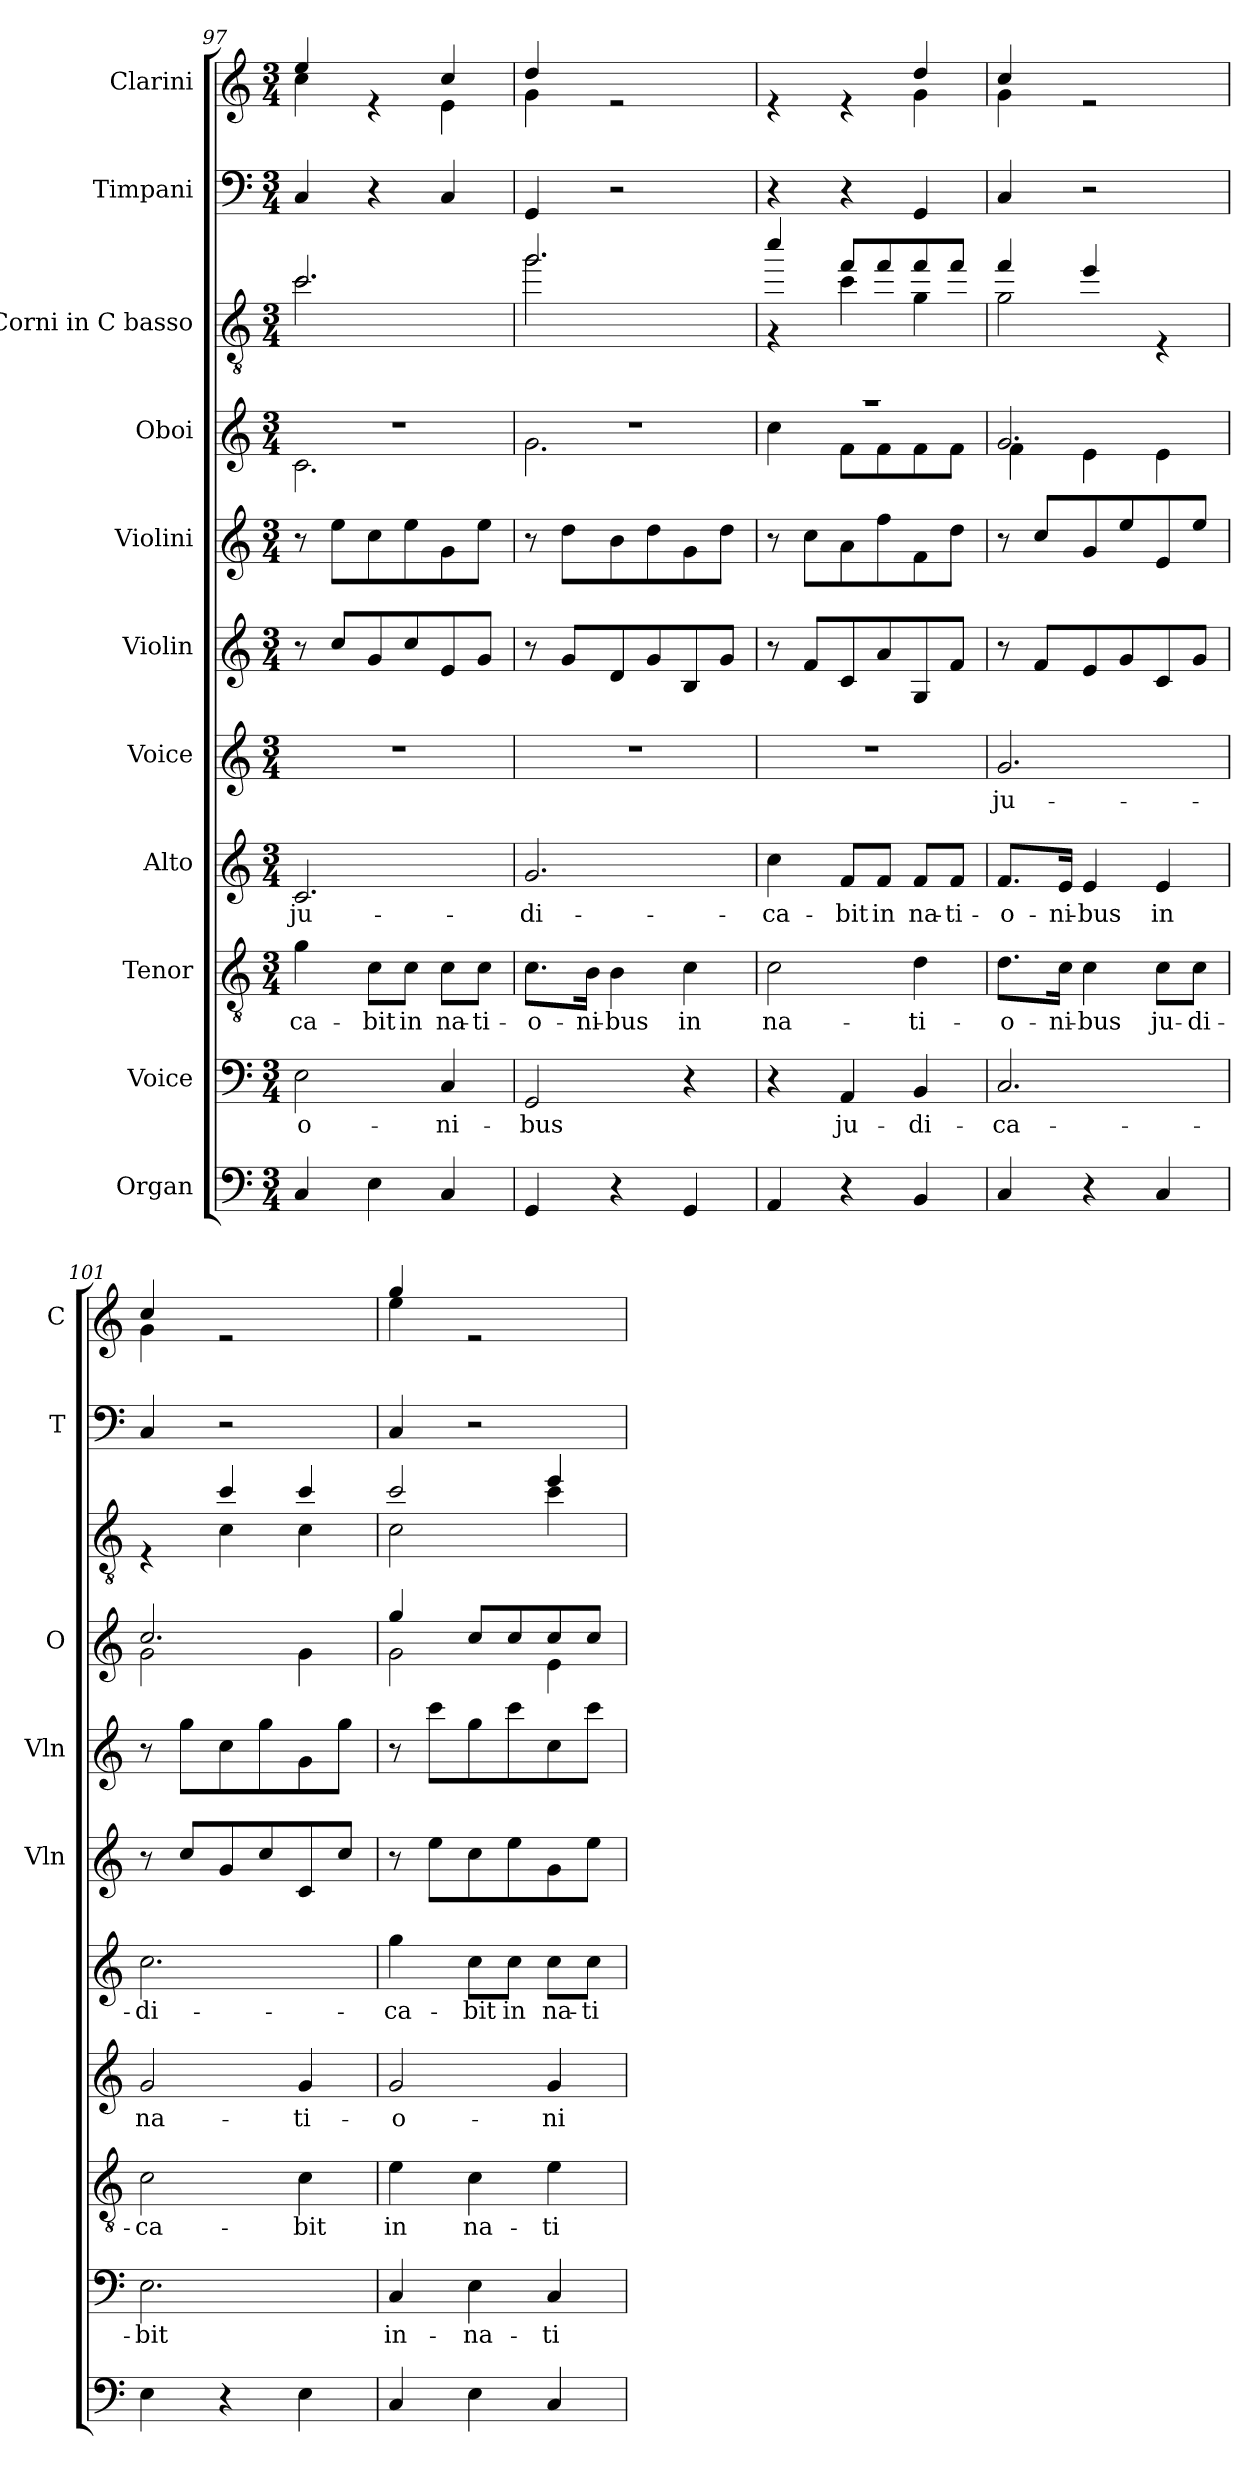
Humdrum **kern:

**kern	**kern	**text	**kern	**text	**kern	**text	**kern	**text	**kern	**kern	**kern	**kern	**kern	**kern
*part11	*part10	*part10	*part9	*part9	*part8	*part8	*part7	*part7	*part6	*part5	*part4	*part3	*part2	*part1
*staff11	*staff10	*staff10	*staff9	*staff9	*staff8	*staff8	*staff7	*staff7	*staff6	*staff5	*staff4	*staff3	*staff2	*staff1
*I"Organ	*I"Voice	*	*I"Tenor	*	*I"Alto	*	*I"Voice	*	*I"Violin	*I"Violini	*I"Oboi	*I"Corni in C basso	*I"Timpani	*I"Clarini
*	*	*	*	*	*	*	*	*	*I'Vln	*I'Vln	*I'O	*	*I'T	*I'C
*clefF4	*clefF4	*	*clefGv2	*	*clefG2	*	*clefG2	*	*clefG2	*clefG2	*clefG2	*clefGv2	*clefF4	*clefG2
*	*	*	*	*	*	*	*	*	*	*	*	*ITrd7c12	*	*
*k[]	*k[]	*	*k[]	*	*k[]	*	*k[]	*	*k[]	*k[]	*k[]	*k[]	*k[]	*k[]
*M3/4	*M3/4	*	*M3/4	*	*M3/4	*	*M3/4	*	*M3/4	*M3/4	*M3/4	*M3/4	*M3/4	*M3/4
=97	=97	=97	=97	=97	=97	=97	=97	=97	=97	=97	=97	=97	=97	=97
!	!	!LO:LY:b	!	!LO:LY:b	!	!LO:LY:b	!	!	!	!	!	!	!	!
*	*	*	*	*	*	*	*	*	*	*	*^	*^	*	*^
4C/	2E\	-o-	4g\	-ca-	2.c/	ju-	2.r	.	8r	8r	2.r	2.c\	2.c/	2.c\	4C/	4ee/	4cc\
.	.	.	.	.	.	.	.	.	8cc/L	8ee\L	.	.	.	.	.	.	.
!	!	!	!	!LO:LY:b	!	!	!	!	!	!	!	!	!	!	!	!	!
4E\	.	.	8c\L	-bit	.	.	.	.	8g/	8cc\	.	.	.	.	4r	4re	4ryy
!	!	!	!	!LO:LY:b	!	!	!	!	!	!	!	!	!	!	!	!	!
.	.	.	8c\J	in	.	.	.	.	8cc/	8ee\	.	.	.	.	.	.	.
!	!	!LO:LY:b	!	!LO:LY:b	!	!	!	!	!	!	!	!	!	!	!	!	!
4C/	4C/	-ni-	8c\L	na-	.	.	.	.	8e/	8g\	.	.	.	.	4C/	4cc/	4e\
!	!	!	!	!LO:LY:b	!	!	!	!	!	!	!	!	!	!	!	!	!
.	.	.	8c\J	-ti-	.	.	.	.	8g/J	8ee\J	.	.	.	.	.	.	.
=98	=98	=98	=98	=98	=98	=98	=98	=98	=98	=98	=98	=98	=98	=98	=98	=98	=98
!	!	!LO:LY:b	!	!LO:LY:b	!	!LO:LY:b	!	!	!	!	!	!	!	!	!	!	!
4GG/	2GG/	-bus	8.c\L	-o-	2.g/	-di-	2.r	.	8r	8r	2.r	2.g\	2.g/	2.g\	4GG/	4dd/	4g\
.	.	.	.	.	.	.	.	.	8g/L	8dd\L	.	.	.	.	.	.	.
!	!	!	!	!LO:LY:b	!	!	!	!	!	!	!	!	!	!	!	!	!
.	.	.	16B\Jk	-ni-	.	.	.	.	.	.	.	.	.	.	.	.	.
!	!	!	!	!LO:LY:b	!	!	!	!	!	!	!	!	!	!	!	!	!
4r	.	.	4B\	-bus	.	.	.	.	8d/	8b\	.	.	.	.	2r	2re	2ryy
.	.	.	.	.	.	.	.	.	8g/	8dd\	.	.	.	.	.	.	.
!	!	!	!	!LO:LY:b	!	!	!	!	!	!	!	!	!	!	!	!	!
4GG/	4r	.	4c\	in	.	.	.	.	8B/	8g\	.	.	.	.	.	.	.
.	.	.	.	.	.	.	.	.	8g/J	8dd\J	.	.	.	.	.	.	.
!!LO:PB:g=z	!!
=99	=99	=99	=99	=99	=99	=99	=99	=99	=99	=99	=99	=99	=99	=99	=99	=99	=99
!	!	!	!	!LO:LY:b	!	!LO:LY:b	!	!	!	!	!	!	!	!	!	!	!
4AA/	4r	.	2c\	na-	4cc\	-ca-	2.r	.	8r	8r	2.r	4cc\	4cc/	4r	4r	4re	2ryy
.	.	.	.	.	.	.	.	.	8f/L	8cc\L	.	.	.	.	.	.	.
!	!	!LO:LY:b	!	!	!	!LO:LY:b	!	!	!	!	!	!	!	!	!	!	!
4r	4AA/	ju-	.	.	8f/L	-bit	.	.	8c/	8a\	.	8f\L	8f/L	4c\	4r	4re	.
!	!	!	!	!	!	!LO:LY:b	!	!	!	!	!	!	!	!	!	!	!
.	.	.	.	.	8f/J	in	.	.	8a/	8ff\	.	8f\	8f/	.	.	.	.
!	!	!LO:LY:b	!	!LO:LY:b	!	!LO:LY:b	!	!	!	!	!	!	!	!	!	!	!
4BB/	4BB/	-di-	4d\	-ti-	8f/L	na-	.	.	8G/	8f\	.	8f\	8f/	4G\	4GG/	4dd/	4g\
!	!	!	!	!	!	!LO:LY:b	!	!	!	!	!	!	!	!	!	!	!
.	.	.	.	.	8f/J	-ti-	.	.	8f/J	8dd\J	.	8f\J	8f/J	.	.	.	.
=100	=100	=100	=100	=100	=100	=100	=100	=100	=100	=100	=100	=100	=100	=100	=100	=100	=100
!	!	!LO:LY:b	!	!LO:LY:b	!	!LO:LY:b	!	!LO:LY:b	!	!	!	!	!	!	!	!	!
4C/	2.C/	-ca-	8.d\L	-o-	8.f/L	-o-	2.g/	ju-	8r	8r	2.g/	4f\	4f/	2G\	4C/	4cc/	4g\
.	.	.	.	.	.	.	.	.	8f/L	8cc/L	.	.	.	.	.	.	.
!	!	!	!	!LO:LY:b	!	!LO:LY:b	!	!	!	!	!	!	!	!	!	!	!
.	.	.	16c\Jk	-ni-	16e/Jk	-ni-	.	.	.	.	.	.	.	.	.	.	.
!	!	!	!	!LO:LY:b	!	!LO:LY:b	!	!	!	!	!	!	!	!	!	!	!
4r	.	.	4c\	-bus	4e/	-bus	.	.	8e/	8g/	.	4e\	4e/	.	2r	2re	2ryy
.	.	.	.	.	.	.	.	.	8g/	8ee/	.	.	.	.	.	.	.
!	!	!	!	!LO:LY:b	!	!LO:LY:b	!	!	!	!	!	!	!	!	!	!	!
4C/	.	.	8c\L	ju-	4e/	in	.	.	8c/	8e/	.	4e\	4rE	4ryy	.	.	.
!	!	!	!	!LO:LY:b	!	!	!	!	!	!	!	!	!	!	!	!	!
.	.	.	8c\J	-di-	.	.	.	.	8g/J	8ee/J	.	.	.	.	.	.	.
=101	=101	=101	=101	=101	=101	=101	=101	=101	=101	=101	=101	=101	=101	=101	=101	=101	=101
!	!	!LO:LY:b	!	!LO:LY:b	!	!LO:LY:b	!	!LO:LY:b	!	!	!	!	!	!	!	!	!
4E\	2.E\	-bit	2c\	-ca-	2g/	na-	2.cc\	-di-	8r	8r	2.cc/	2g\	4rE	4ryy	4C/	4cc/	4g\
.	.	.	.	.	.	.	.	.	8cc/L	8gg\L	.	.	.	.	.	.	.
4r	.	.	.	.	.	.	.	.	8g/	8cc\	.	.	4c/	4C\	2r	2re	2ryy
.	.	.	.	.	.	.	.	.	8cc/	8gg\	.	.	.	.	.	.	.
!	!	!	!	!LO:LY:b	!	!LO:LY:b	!	!	!	!	!	!	!	!	!	!	!
4E\	.	.	4c\	-bit	4g/	-ti-	.	.	8c/	8g\	.	4g\	4c/	4C\	.	.	.
.	.	.	.	.	.	.	.	.	8cc/J	8gg\J	.	.	.	.	.	.	.
=102	=102	=102	=102	=102	=102	=102	=102	=102	=102	=102	=102	=102	=102	=102	=102	=102	=102
!	!	!LO:LY:b	!	!LO:LY:b	!	!LO:LY:b	!	!LO:LY:b	!	!	!	!	!	!	!	!	!
4C/	4C/	in-	4e\	in	2g/	-o-	4gg\	-ca-	8r	8r	4gg/	2g\	2c/	2C\	4C/	4gg/	4ee\
.	.	.	.	.	.	.	.	.	8ee\L	8ccc\L	.	.	.	.	.	.	.
!	!	!LO:LY:b	!	!LO:LY:b	!	!	!	!LO:LY:b	!	!	!	!	!	!	!	!	!
4E\	4E\	-na-	4c\	na-	.	.	8cc\L	-bit	8cc\	8gg\	8cc/L	.	.	.	2r	2re	2ryy
!	!	!	!	!	!	!	!	!LO:LY:b	!	!	!	!	!	!	!	!	!
.	.	.	.	.	.	.	8cc\J	in	8ee\	8ccc\	8cc/	.	.	.	.	.	.
!	!	!LO:LY:b	!	!LO:LY:b	!	!LO:LY:b	!	!LO:LY:b	!	!	!	!	!	!	!	!	!
4C/	4C/	-ti-	4e\	-ti-	4g/	-ni-	8cc\L	na-	8g\	8cc\	8cc/	4e\	4e/	4c\	.	.	.
!	!	!	!	!	!	!	!	!LO:LY:b	!	!	!	!	!	!	!	!	!
.	.	.	.	.	.	.	8cc\J	-ti-	8ee\J	8ccc\J	8cc/J	.	.	.	.	.	.
*	*	*	*	*	*	*	*	*	*	*	*v	*v	*	*	*	*v	*v
*	*	*	*	*	*	*	*	*	*	*	*	*v	*v	*	*
=	=	=	=	=	=	=	=	=	=	=	=	=	=	=
*-	*-	*-	*-	*-	*-	*-	*-	*-	*-	*-	*-	*-	*-	*-
